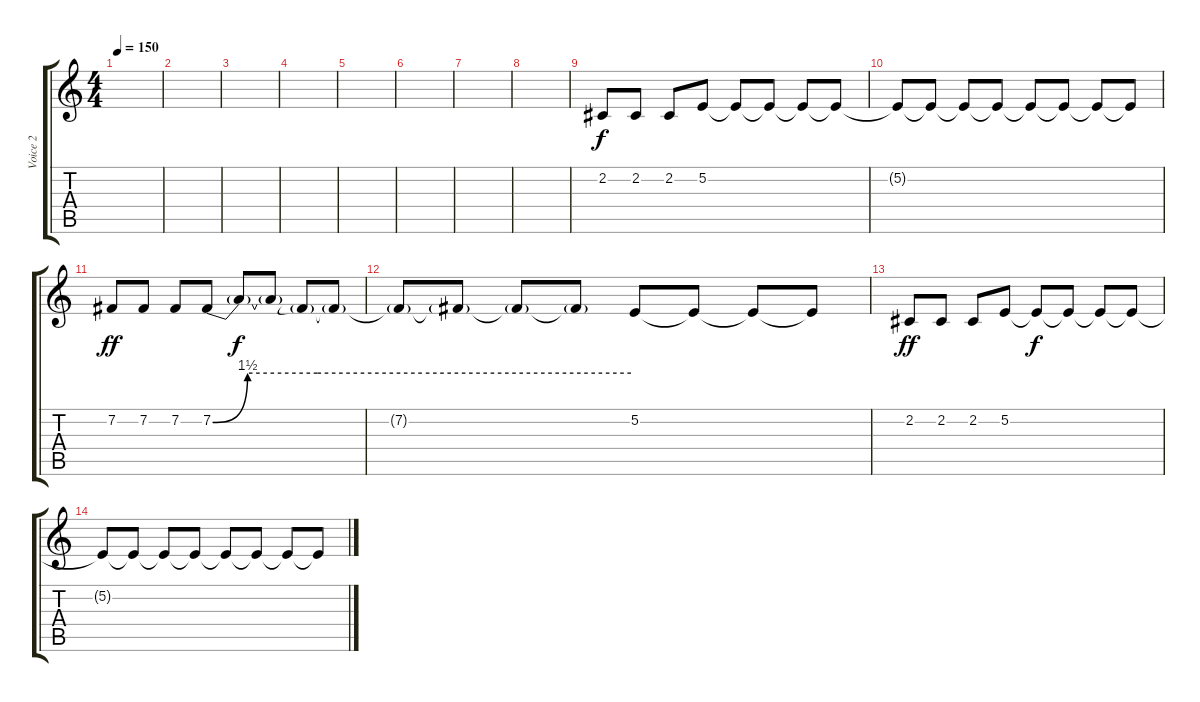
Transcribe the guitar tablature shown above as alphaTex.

\track ("Voice 2" "Voice 2") {instrument frenchhorn}
\staff {score tabs}
\tuning (E4 B3 G3 D3 A2 E2) {hide}
\ts (4 4)
\tempo 150
\clef g2
\ks c
|
|
|
|
|
|
|
|
2.2.8 2.2.8 2.2.8 5.2.8 5.2{t}.8{dy f} 5.2{t}.8 5.2{t}.8 5.2{t}.8 |
5.2{t}.8 5.2{t}.8 5.2{t}.8 5.2{t}.8 5.2{t}.8 5.2{t}.8 5.2{t}.8 5.2{t}.8 |
7.2.8{dy ff} 7.2.8 7.2.8 7.2{be (custom 0 0 5 6 15 6 30 6 60 6)}.8 7.2{t}.8{dy f} 7.2{t}.8 7.2{t}.8 7.2{t}.8 |
7.2{t}.8 7.2{t}.8 7.2{t}.8 7.2{t}.8 5.2.8 5.2{t}.8 5.2{t}.8 5.2{t}.8 |
2.2.8{dy ff} 2.2.8 2.2.8 5.2.8 5.2{t}.8{dy f} 5.2{t}.8 5.2{t}.8 5.2{t}.8 |
5.2{t}.8 5.2{t}.8 5.2{t}.8 5.2{t}.8 5.2{t}.8 5.2{t}.8 5.2{t}.8 5.2{t}.8
